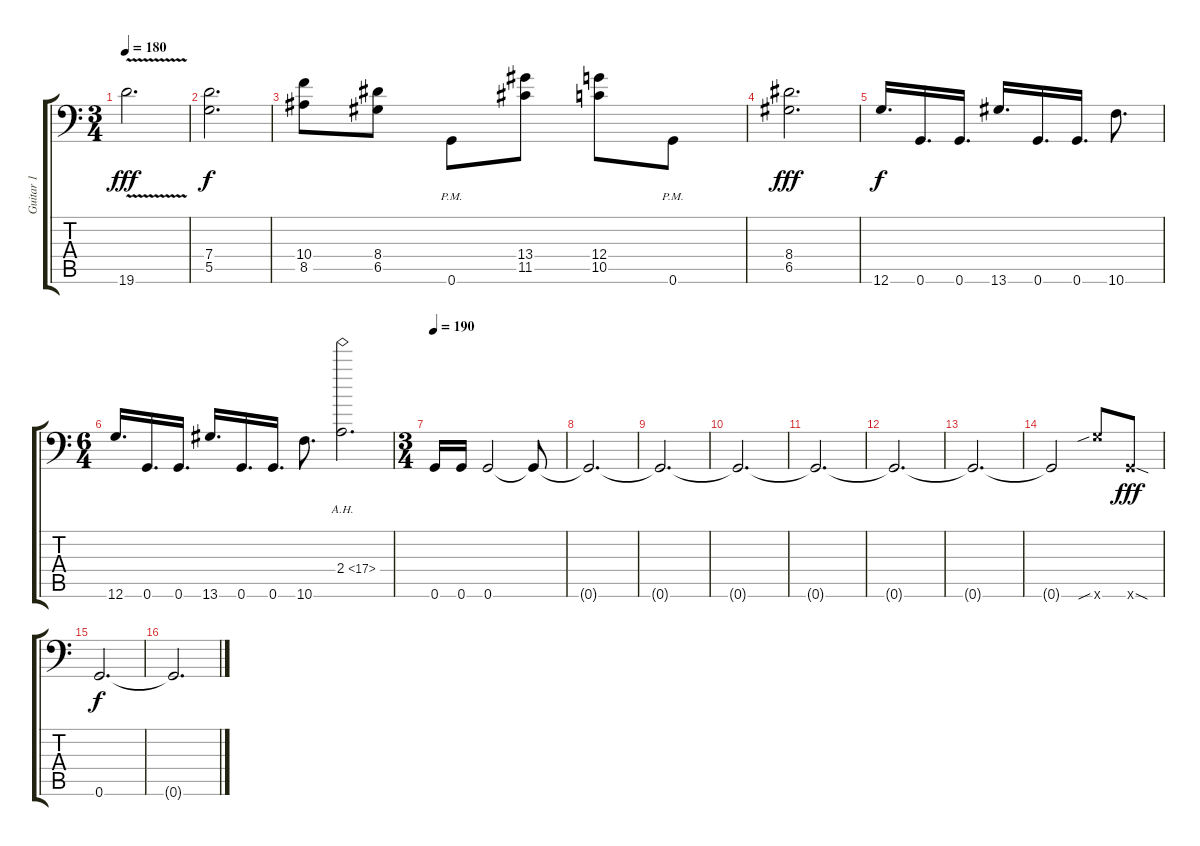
\track ("Guitar 1" "Guitar 1") {instrument distortionguitar}
\staff {score tabs}
\tuning (A3 E3 C3 G2 D2 G1) {hide}
\ts (3 4)
\tempo 180
\clef f4
\ks c
19.6{v}.2{d dy fff} |
(7.4 5.5).2{d dy f} |
(10.4 8.5).8 (8.4 6.5).8 0.6{pm}.8 (13.4 11.5).8 (12.4 10.5).8 0.6{pm}.8 |
(8.4 6.5).2{d dy fff} |
12.6.16{d dy f} 0.6.16{d} 0.6.16{d} 13.6.16{d} 0.6.16{d} 0.6.16{d} 10.6.8{d} |
\ts (6 4)
12.6.16{d} 0.6.16{d} 0.6.16{d} 13.6.16{d} 0.6.16{d} 0.6.16{d} 10.6.8{d} 2.4{ah 15}.2{d} |
\ts (3 4)
\tempo 190
0.6.16 0.6.16 0.6.2 0.6{t}.8 |
0.6{t}.2{d} |
0.6{t}.2{d} |
0.6{t}.2{d} |
0.6{t}.2{d} |
0.6{t}.2{d} |
0.6{t}.2{d} |
0.6{t}.2 12.6{sib x}.8 0.6{sod x}.8{dy fff} |
0.6.2{d dy f} |
0.6{t}.2{d}
